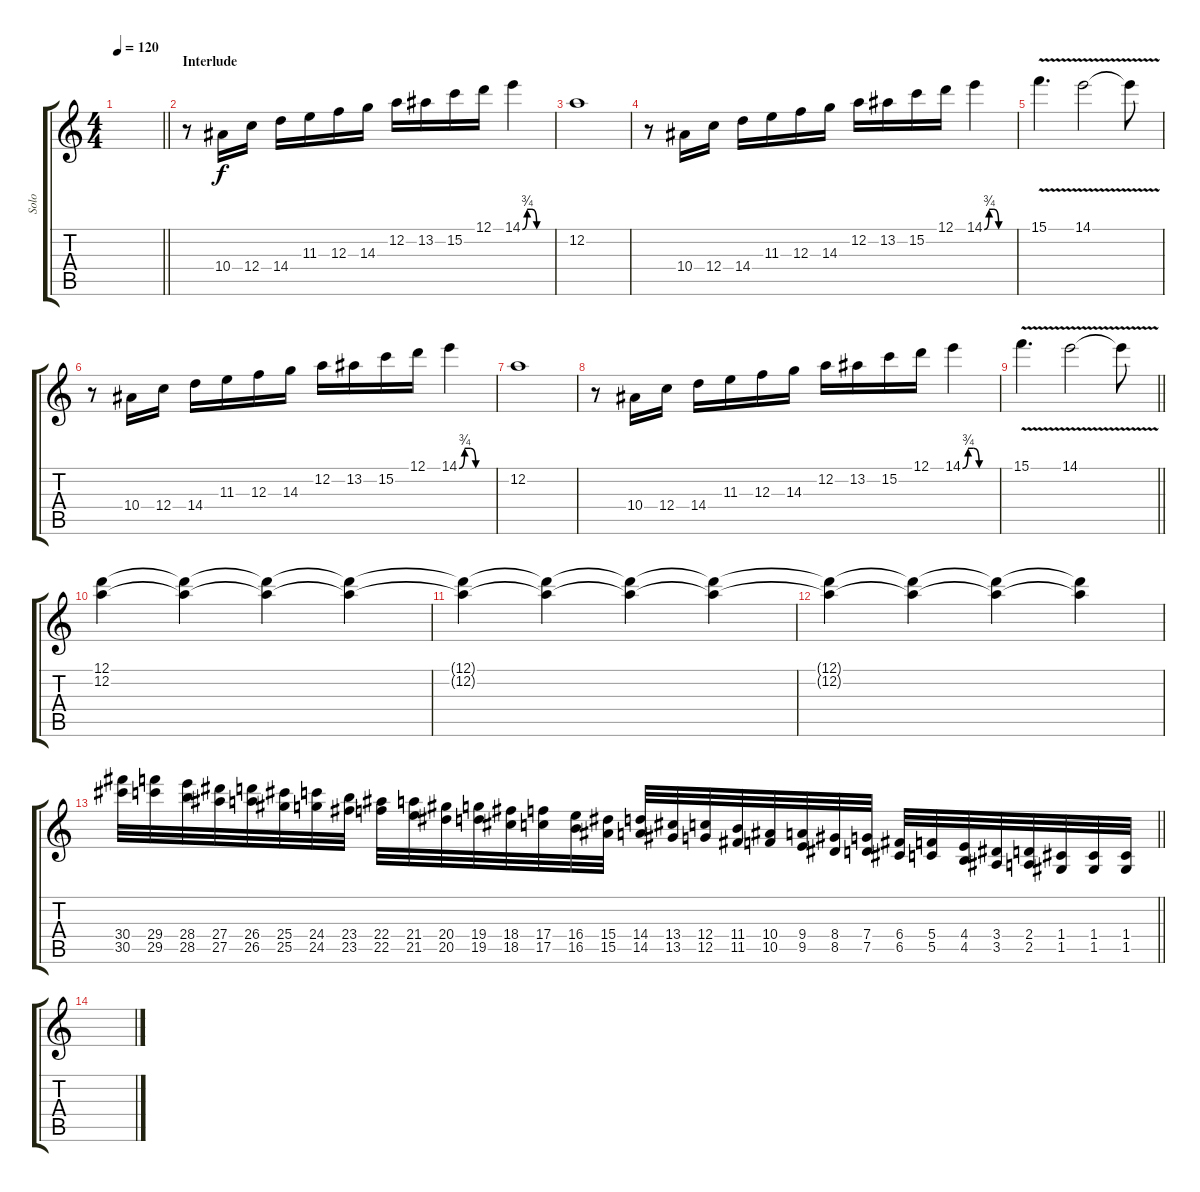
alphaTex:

\track ("Solo" "Solo") {instrument distortionguitar}
\staff {score tabs}
\tuning (D4 A3 F3 C3 G2 D2) {hide}
\ts (4 4)
\tempo 120
\clef g2
\barLineRight lightlight
\ks c
|
\section ("" "Interlude")
r.8 10.4.16 12.4.16 14.4.16 11.3.16 12.3.16 14.3.16 12.2.16 13.2.16 15.2.16 12.1.16 14.1{be (custom 0 0 10 3 20 3 30 0 60 0)}.4 |
12.2.1 |
r.8 10.4.16 12.4.16 14.4.16 11.3.16 12.3.16 14.3.16 12.2.16 13.2.16 15.2.16 12.1.16 14.1{be (custom 0 0 10 3 20 3 30 0 60 0)}.4 |
15.1{v}.4{d} 14.1{v}.2 14.1{t}.8 |
r.8 10.4.16 12.4.16 14.4.16 11.3.16 12.3.16 14.3.16 12.2.16 13.2.16 15.2.16 12.1.16 14.1{be (custom 0 0 10 3 20 3 30 0 60 0)}.4 |
12.2.1 |
r.8 10.4.16 12.4.16 14.4.16 11.3.16 12.3.16 14.3.16 12.2.16 13.2.16 15.2.16 12.1.16 14.1{be (custom 0 0 10 3 20 3 30 0 60 0)}.4 |
\barLineRight lightlight
15.1{v}.4{d} 14.1{v}.2 14.1{t}.8 |
\section ("" "")
(12.1 12.2).4 (12.1{t} 12.2{t}).4{volume 10} (12.1{t} 12.2{t}).4{volume 9} (12.1{t} 12.2{t}).4{volume 8} |
(12.1{t} 12.2{t}).4{volume 7} (12.1{t} 12.2{t}).4{volume 6} (12.1{t} 12.2{t}).4{volume 5} (12.1{t} 12.2{t}).4{volume 4} |
(12.1{t} 12.2{t}).4{volume 3} (12.1{t} 12.2{t}).4{volume 2} (12.1{t} 12.2{t}).4{volume 1} (12.1{t} 12.2{t}).4 |
\barLineRight lightlight
(30.4 30.5).32{volume 11} (29.4 29.5).32 (28.4 28.5).32 (27.4 27.5).32 (26.4 26.5).32 (25.4 25.5).32 (24.4 24.5).32 (23.4 23.5).32 (22.4 22.5).32 (21.4 21.5).32 (20.4 20.5).32 (19.4 19.5).32 (18.4 18.5).32 (17.4 17.5).32 (16.4 16.5).32 (15.4 15.5).32 (14.4 14.5).32 (13.4 13.5).32 (12.4 12.5).32 (11.4 11.5).32 (10.4 10.5).32 (9.4 9.5).32 (8.4 8.5).32 (7.4 7.5).32 (6.4 6.5).32 (5.4 5.5).32 (4.4 4.5).32 (3.4 3.5).32 (2.4 2.5).32 (1.4 1.5).32 (1.4 1.5).32 (1.4 1.5).32 |
\section ("" "")
